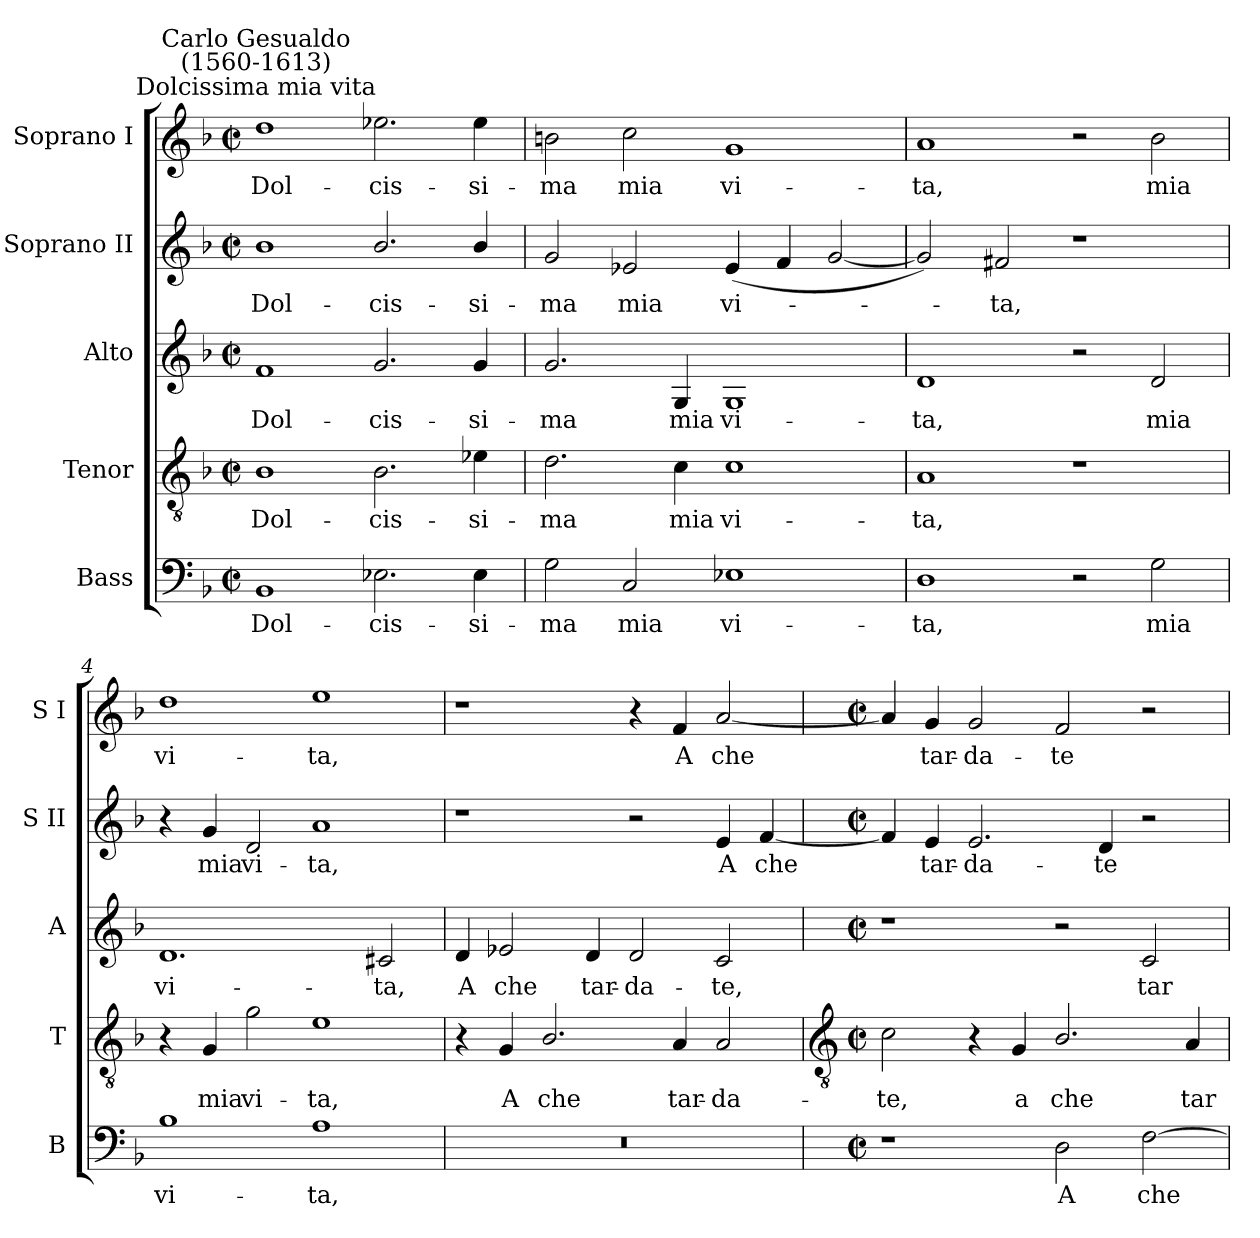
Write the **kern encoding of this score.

**kern	**text	**kern	**text	**kern	**text	**kern	**text	**kern	**text
*part5	*part5	*part4	*part4	*part3	*part3	*part2	*part2	*part1	*part1
*staff5	*staff5	*staff4	*staff4	*staff3	*staff3	*staff2	*staff2	*staff1	*staff1
*I"Bass	*	*I"Tenor	*	*I"Alto	*	*I"Soprano II	*	*I"Soprano I	*
*I'B	*	*I'T	*	*I'A	*	*I'S II	*	*I'S I	*
*clefF4	*	*clefGv2	*	*clefG2	*	*clefG2	*	*clefG2	*
*k[b-]	*	*k[b-]	*	*k[b-]	*	*k[b-]	*	*k[b-]	*
*F:	*	*F:	*	*F:	*	*F:	*	*F:	*
*M4/2	*	*M4/2	*	*M4/2	*	*M4/2	*	*M4/2	*
*met(c|)	*	*met(c|)	*	*met(c|)	*	*met(c|)	*	*met(c|)	*
=1	=1	=1	=1	=1	=1	=1	=1	=1	=1
!	!	!	!	!	!	!	!	!LO:TX:a:cj:t=Dolcissima mia vita	!
!	!	!	!	!	!	!	!	!LO:TX:a:cj:t=Carlo Gesualdo\n(1560-1613)	!
!	!LO:LY:b	!	!LO:LY:b	!	!LO:LY:b	!	!LO:LY:b	!	!LO:LY:b
1BB-	Dol-	1B-	Dol-	1f	Dol-	1b-	Dol-	1dd	Dol-
!	!LO:LY:b	!	!LO:LY:b	!	!LO:LY:b	!	!LO:LY:b	!	!LO:LY:b
2.E-X	-cis-	2.B-	-cis-	2.g	-cis-	2.b-/	-cis-	2.ee-X	-cis-
!	!LO:LY:b	!	!LO:LY:b	!	!LO:LY:b	!	!LO:LY:b	!	!LO:LY:b
4E-	-si-	4e-X	-si-	4g	-si-	4b-/	-si-	4ee-	-si-
=2	=2	=2	=2	=2	=2	=2	=2	=2	=2
!	!LO:LY:b	!	!LO:LY:b	!	!LO:LY:b	!	!LO:LY:b	!	!LO:LY:b
2G	-ma	2.d	-ma	2.g	-ma	2g	-ma	2bn	-ma
!	!LO:LY:b	!	!	!	!	!	!LO:LY:b	!	!LO:LY:b
2C	mia	.	.	.	.	2e-X	mia	2cc	mia
!	!	!	!LO:LY:b	!	!LO:LY:b	!	!	!	!
.	.	4c	mia	4G	mia	.	.	.	.
!	!LO:LY:b	!	!LO:LY:b	!	!LO:LY:b	!	!LO:LY:b	!	!LO:LY:b
1E-X	vi-	1c	vi-	1G	vi-	(<4e-	vi-	1g	vi-
.	.	.	.	.	.	4f	.	.	.
.	.	.	.	.	.	[2g	.	.	.
=3	=3	=3	=3	=3	=3	=3	=3	=3	=3
!	!LO:LY:b	!	!LO:LY:b	!	!LO:LY:b	!	!	!	!LO:LY:b
1D	-ta,	1A	-ta,	1d	-ta,	2g])	.	1a	-ta,
!	!	!	!	!	!	!	!LO:LY:b	!	!
.	.	.	.	.	.	2f#X	ta,	.	.
2r	.	1r	.	2r	.	1r	.	2r	.
!	!LO:LY:b	!	!	!	!LO:LY:b	!	!	!	!LO:LY:b
2G	mia	.	.	2d	mia	.	.	2b-	mia
=4	=4	=4	=4	=4	=4	=4	=4	=4	=4
!	!LO:LY:b	!	!	!	!LO:LY:b	!	!	!	!LO:LY:b
1B-	vi-	4r	.	1.d	vi-	4r	.	1dd	vi-
!	!	!	!LO:LY:b	!	!	!	!LO:LY:b	!	!
.	.	4G	mia	.	.	4g	mia	.	.
!	!	!	!LO:LY:b	!	!	!	!LO:LY:b	!	!
.	.	2g	vi-	.	.	2d	vi-	.	.
!	!LO:LY:b	!	!LO:LY:b	!	!	!	!LO:LY:b	!	!LO:LY:b
1A	-ta,	1e	-ta,	.	.	1a	-ta,	1ee	-ta,
!	!	!	!	!	!LO:LY:b	!	!	!	!
.	.	.	.	2c#X	-ta,	.	.	.	.
=5	=5	=5	=5	=5	=5	=5	=5	=5	=5
!	!	!	!	!	!LO:LY:b	!	!	!	!
0r	.	4r	.	4d	A	1r	.	1r	.
!	!	!	!LO:LY:b	!	!LO:LY:b	!	!	!	!
.	.	4G	A	2e-X	che	.	.	.	.
!	!	!	!LO:LY:b	!	!	!	!	!	!
.	.	2.B-/	che	.	.	.	.	.	.
!	!	!	!	!	!LO:LY:b	!	!	!	!
.	.	.	.	4d	tar-	.	.	.	.
!	!	!	!	!	!LO:LY:b	!	!	!	!
.	.	.	.	2d	-da-	2r	.	4r	.
!	!	!	!LO:LY:b	!	!	!	!	!	!LO:LY:b
.	.	4A	tar-	.	.	.	.	4f	A
!	!	!	!LO:LY:b	!	!LO:LY:b	!	!LO:LY:b	!	!LO:LY:b
.	.	2A	-da-	2c	-te,	4e	A	[2a	che
!	!	!	!	!	!	!	!LO:LY:b	!	!
.	.	.	.	.	.	[4f	che	.	.
!!LO:LB:g=z
=6	=6	=6	=6	=6	=6	=6	=6	=6	=6
*	*	*clefGv2	*	*	*	*	*	*	*
*M4/2	*	*M4/2	*	*M4/2	*	*M4/2	*	*M4/2	*
*met(c|)	*	*met(c|)	*	*met(c|)	*	*met(c|)	*	*met(c|)	*
!	!	!	!LO:LY:b	!	!	!	!	!	!
1r	.	2c	-te,	1r	.	4f]	.	4a]	.
!	!	!	!	!	!	!	!LO:LY:b	!	!LO:LY:b
.	.	.	.	.	.	4e	tar-	4g	tar-
!	!	!	!	!	!	!	!LO:LY:b	!	!LO:LY:b
.	.	4r	.	.	.	2.e	-da-	2g	-da-
!	!	!	!LO:LY:b	!	!	!	!	!	!
.	.	4G	a	.	.	.	.	.	.
!	!LO:LY:b	!	!LO:LY:b	!	!	!	!	!	!LO:LY:b
2D	A	2.B-/	che	2r	.	.	.	2f	-te
!	!	!	!	!	!	!	!LO:LY:b	!	!
.	.	.	.	.	.	4d	-te	.	.
!	!LO:LY:b	!	!	!	!LO:LY:b	!	!	!	!
[2F	che	.	.	2c	tar-	2r	.	2r	.
!	!	!	!LO:LY:b	!	!	!	!	!	!
.	.	4A	tar-	.	.	.	.	.	.
=	=	=	=	=	=	=	=	=	=
*-	*-	*-	*-	*-	*-	*-	*-	*-	*-
